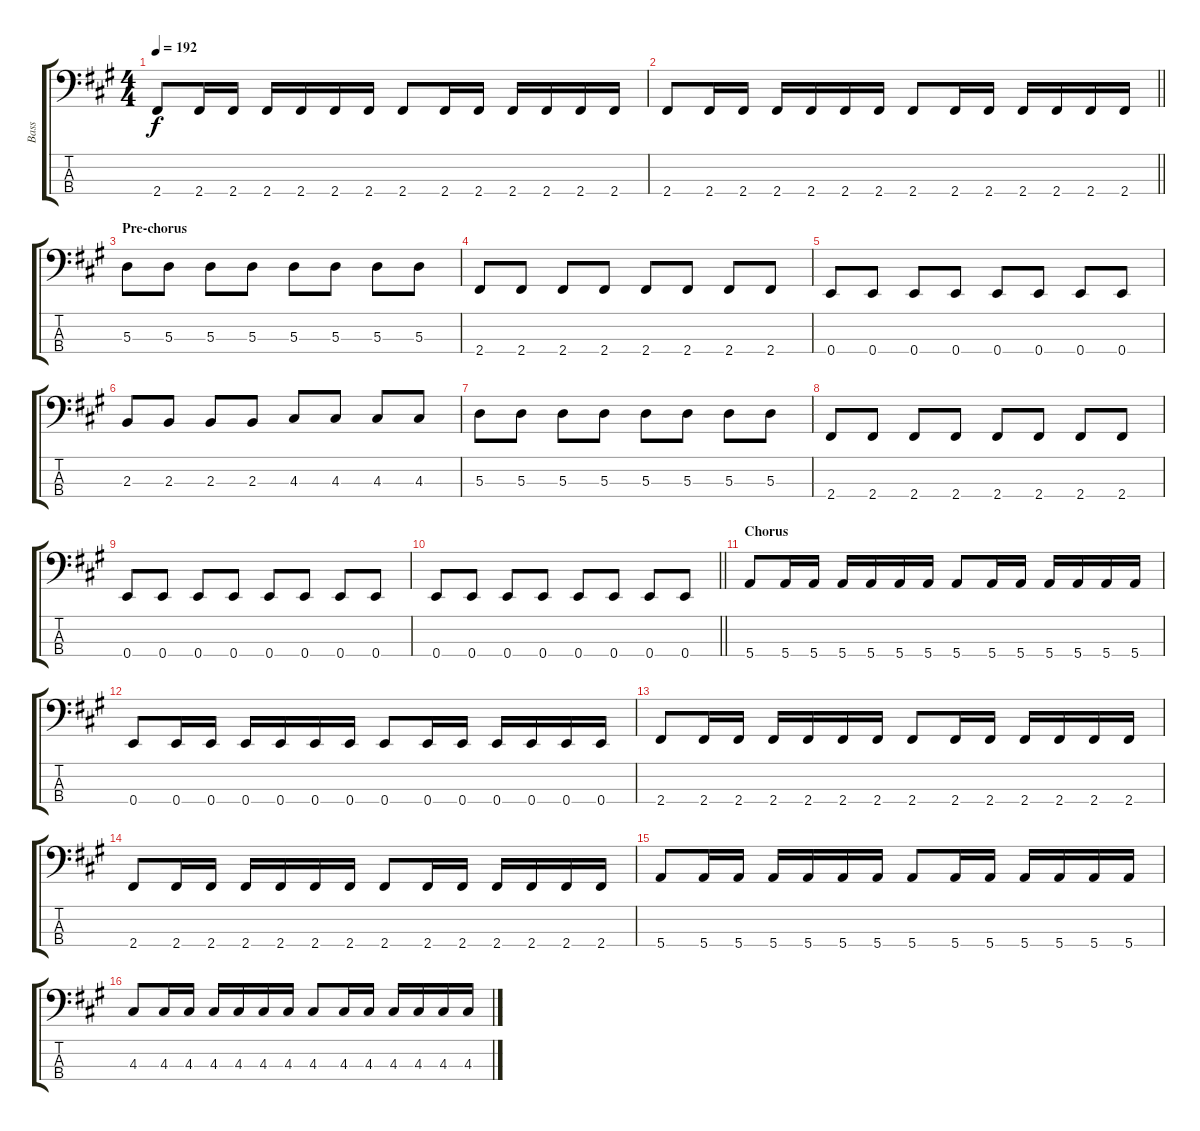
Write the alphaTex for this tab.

\track ("Bass" "Bass") {instrument electricbasspick}
\staff {score tabs}
\tuning (G2 D2 A1 E1) {hide}
\ts (4 4)
\tempo 192
\clef f4
\ks f#minor
2.4.8{dy f} 2.4.16 2.4.16 2.4.16 2.4.16 2.4.16 2.4.16 2.4.8 2.4.16 2.4.16 2.4.16 2.4.16 2.4.16 2.4.16 |
\barLineRight lightlight
2.4.8 2.4.16 2.4.16 2.4.16 2.4.16 2.4.16 2.4.16 2.4.8 2.4.16 2.4.16 2.4.16 2.4.16 2.4.16 2.4.16 |
\section ("" "Pre-chorus")
5.3.8 5.3.8 5.3.8 5.3.8 5.3.8 5.3.8 5.3.8 5.3.8 |
2.4.8 2.4.8 2.4.8 2.4.8 2.4.8 2.4.8 2.4.8 2.4.8 |
0.4.8 0.4.8 0.4.8 0.4.8 0.4.8 0.4.8 0.4.8 0.4.8 |
2.3.8 2.3.8 2.3.8 2.3.8 4.3.8 4.3.8 4.3.8 4.3.8 |
5.3.8 5.3.8 5.3.8 5.3.8 5.3.8 5.3.8 5.3.8 5.3.8 |
2.4.8 2.4.8 2.4.8 2.4.8 2.4.8 2.4.8 2.4.8 2.4.8 |
0.4.8 0.4.8 0.4.8 0.4.8 0.4.8 0.4.8 0.4.8 0.4.8 |
\barLineRight lightlight
0.4.8 0.4.8 0.4.8 0.4.8 0.4.8 0.4.8 0.4.8 0.4.8 |
\section ("" "Chorus")
5.4.8 5.4.16 5.4.16 5.4.16 5.4.16 5.4.16 5.4.16 5.4.8 5.4.16 5.4.16 5.4.16 5.4.16 5.4.16 5.4.16 |
0.4.8 0.4.16 0.4.16 0.4.16 0.4.16 0.4.16 0.4.16 0.4.8 0.4.16 0.4.16 0.4.16 0.4.16 0.4.16 0.4.16 |
2.4.8 2.4.16 2.4.16 2.4.16 2.4.16 2.4.16 2.4.16 2.4.8 2.4.16 2.4.16 2.4.16 2.4.16 2.4.16 2.4.16 |
2.4.8 2.4.16 2.4.16 2.4.16 2.4.16 2.4.16 2.4.16 2.4.8 2.4.16 2.4.16 2.4.16 2.4.16 2.4.16 2.4.16 |
5.4.8 5.4.16 5.4.16 5.4.16 5.4.16 5.4.16 5.4.16 5.4.8 5.4.16 5.4.16 5.4.16 5.4.16 5.4.16 5.4.16 |
4.3.8 4.3.16 4.3.16 4.3.16 4.3.16 4.3.16 4.3.16 4.3.8 4.3.16 4.3.16 4.3.16 4.3.16 4.3.16 4.3.16
